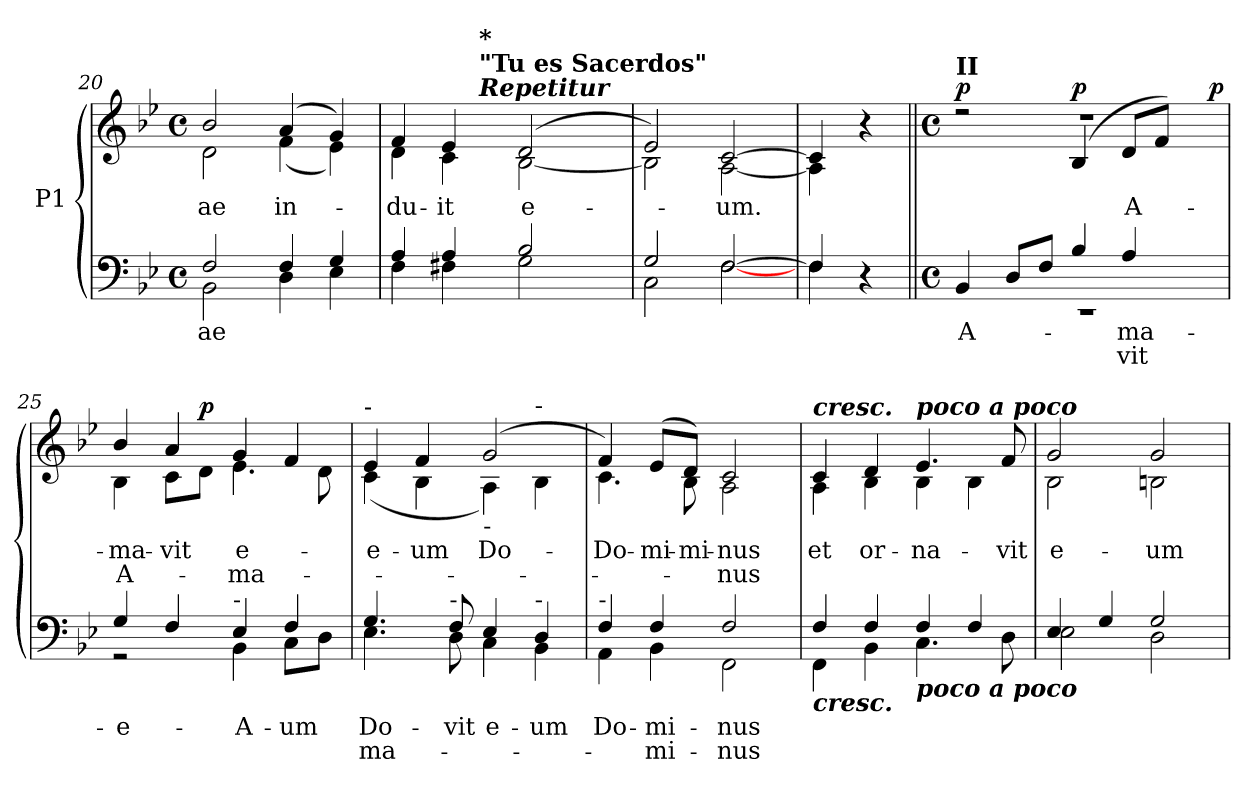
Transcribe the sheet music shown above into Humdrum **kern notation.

**kern	**text	**text	**kern	**text	**text	**dynam
*part1	*part1	*part1	*part1	*part1	*part1	*part1
*staff2	*staff2	*staff2	*staff1	*staff1	*staff1	*staff1/2
*I"P1	*	*	*	*	*	*
*clefF4	*	*	*clefG2	*	*	*
*k[b-e-]	*	*	*k[b-e-]	*	*	*
*B-:	*	*	*B-:	*	*	*
*M4/4	*	*	*M4/4	*	*	*
*met(c)	*	*	*met(c)	*	*	*
=20	=20	=20	=20	=20	=20	=20
!	!LO:LY:b:color=#000000	!	!	!	!	!
*^	*	*	*	*	*	*
!	!	!	!	!	!LO:LY:b:color=#000000	!	!
*	*	*	*	*^	*	*	*
2Fi/	2BB-i\	-ae	.	2b-i/	2di\	-ae	.	.
!	!	!	!	!	!	!LO:LY:b:color=#000000	!	!
4Fi/	4Di\	.	.	(4ai/	(4fi\	in-	.	.
4Gi/	4E-i\	.	.	4gi/)	4e-i\)	.	.	.
*	*	*	*	*v	*v	*	*	*
=21	=21	=21	=21	=21	=21	=21	=21
*	*	*	*	*^	*	*	*
!	!	!	!	!	!	!LO:LY:b:color=#000000	!	!
*	*	*	*	*	*^	*	*	*
4Ai/	4Fi\	.	.	4fi/	4di\	4ryy	-du-	.	.
!	!	!	!	!	!	!	!LO:LY:b:color=#000000	!	!
4Ai/	4F#Xi\	.	.	4e-i/	4ci\	16ryy	-it	.	.
.	.	.	.	.	.	64ryy	.	.	.
.	.	.	.	.	.	256..ryy	.	.	.
!	!	!	!	!	!	!LO:TX:a:Bi:t=Repetitur	!	!	!
!	!	!	!	!	!	!LO:TX:B:t="Tu es Sacerdos"	!	!	!
!	!	!	!	!	!	!LO:TX:Bi:t=*	!	!	!
.	.	.	.	.	.	2ryy	.	.	.
!	!	!	!	!	!	!	!LO:LY:b:color=#000000	!	!
2B-i/	2Gi\	.	.	(2di/	[<2B-i\	.	e-	.	.
.	.	.	.	.	.	8ryy	.	.	.
.	.	.	.	.	.	32ryy	.	.	.
.	.	.	.	.	.	128ryy	.	.	.
.	.	.	.	.	.	1024ryy	.	.	.
*	*	*	*	*	*v	*v	*	*	*
=22	=22	=22	=22	=22	=22	=22	=22	=22
2Gi/	2Ci\	.	.	2e-i/)	2B-i\]	.	.	.
!	!	!	!	!	!	!LO:LY:b:color=#000000	!	!
[>2Fi/	[<2Fi\	.	.	[>2ci/	[<2Ai\	-um.	.	.
=23	=23	=23	=23	=23	=23	=23	=23	=23
4Fi/]	4Fi\	.	.	4ci/]	4Ai\]	.	.	.
4r	4ryy	.	.	4r	4ryy	.	.	.
*	*	*	*	*v	*v	*	*	*
!!LO:PB:g=z
=24||	=24||	=24||	=24||	=24||	=24||	=24||	=24||
*M4/4	*	*	*	*M4/4	*	*	*
*met(c)	*	*	*	*met(c)	*	*	*
*	*	*	*	*^	*	*	*
!	!	!	!	!LO:TX:a:B:t=II	!	!	!	!
!	!	!LO:LY:a:color=#000000	!	!	!	!	!	!
*	*	*	*	*	*^	*	*	*
4BB-i/	1r	A-	.	2r	1r	2ryy	.	.	p
8Di/L	.	.	.	.	.	.	.	.	.
8Fi/J	.	.	.	.	.	.	.	.	.
4B-i/	.	.	.	(4B-i/	.	4ryy	.	.	p
!	!	!LO:LY:a:color=#000000	!LO:LY:a:color=#000000	!	!	!	!	!	!
!	!	!	!	!	!	!	!LO:LY:a:color=#000000	!	!
4Ai/	.	-ma-	-vit	8di/L	.	8ryy	A-	.	.
.	.	.	.	8fi/J)	.	16ryy	.	.	.
.	.	.	.	.	.	32ryy	.	.	.
.	.	.	.	.	.	64ryy	.	.	.
.	.	.	.	.	.	128...ryy	.	.	.
.	.	.	.	.	.	1024ryy	.	.	p
*v	*v	*	*	*	*	*	*	*	*
*	*	*	*v	*v	*v	*	*	*
=25	=25	=25	=25	=25	=25	=25
*^	*	*	*^	*	*	*
*	*	*	*	*	*^	*	*	*
!	!	!LO:LY:a:color=#000000	!	!	!	!	!	!	!
*	*	*	*	*v	*v	*v	*	*	*
*	*	*	*	*^	*	*	*
*	*	*	*	*	*^	*	*	*
!	!	!	!	!	!	!	!LO:LY:a:color=#000000	!LO:LY:b:color=#000000	!
*	*^	*	*	*	*v	*v	*	*	*
4Gi/	2r	4.ryy	e-	.	4b-i/	4B-i\	-ma-	A-	.
!	!	!	!	!	!	!	!LO:LY:a:color=#000000	!	!
4Fi/	.	.	.	.	4ai/	8ci\L	-vit	.	.
.	.	2ryy	.	.	.	8di\J)	.	.	p
!	!	!	!LO:LY:b:color=#000000	!	!	!	!	!	!
!LO:TX:a:t=-	!	!	!	!	!	!	!	!	!
!	!	!	!	!	!	!	!LO:LY:a:color=#000000	!LO:LY:b:color=#000000	!
4E-i/	4BB-i\	.	A-	.	(4gi/	4.e-i\	e-	-ma-	.
!	!	!	!LO:LY:a:color=#000000	!	!	!	!	!	!
4Fi/	8Ci\L	.	-um	.	4fi/	.	.	.	.
.	8Di\J	8ryy	.	.	.	8di\	.	.	.
*v	*v	*v	*	*	*	*	*	*	*
=26	=26	=26	=26	=26	=26	=26	=26
*^	*	*	*	*	*	*	*
*	*^	*	*	*	*	*	*	*
!	!	!	!LO:LY:a:color=#000000	!LO:LY:b:color=#000000	!	!	!	!	!
*	*v	*v	*	*	*	*	*	*	*
*	*^	*	*	*	*	*	*	*
!	!	!	!	!	!LO:TX:a:t=-	!	!	!	!
!	!	!	!	!	!	!	!LO:LY:b:color=#000000	!	!
*	*v	*v	*	*	*	*	*	*	*
4.Gi/	4.E-i\	Do-	-ma-	(4e-i/	(4ci\	e-	.	.
!	!	!	!	!	!	!LO:LY:a:color=#000000	!	!
.	.	.	.	4fi/	4B-i\	-um	.	.
!LO:TX:a:t=-	!	!	!	!	!	!	!	!
!	!	!LO:LY:b:color=#000000	!	!	!	!	!	!
8Fi/	8Di\	-vit	.	.	.	.	.	.
!	!	!LO:LY:b:color=#000000	!	!	!	!	!	!
!	!	!	!	!LO:TX:b:t=-	!	!	!	!
!	!	!	!	!	!	!LO:LY:a:color=#000000	!	!
4E-i/	4Ci\	e-	.	(2gi/	4Ai\)	Do-	.	.
!	!	!	!	!	!LO:TX:a:t=-	!	!	!
!LO:TX:a:t=-	!	!	!	!	!	!	!	!
!	!	!LO:LY:b:color=#000000	!	!	!	!	!	!
4Di/	4BB-i\	-um	.	.	4B-i\	.	.	.
=27	=27	=27	=27	=27	=27	=27	=27	=27
!	!	!LO:LY:b:color=#000000	!	!	!	!	!	!
!LO:TX:a:t=-	!	!	!	!	!	!	!	!
!	!	!	!	!	!	!LO:LY:b:color=#000000	!	!
4Fi/	4AAi\	Do-	.	4fi/)	4.ci\	Do-	.	.
!	!	!LO:LY:a:color=#000000	!LO:LY:b:color=#000000	!	!	!	!	!
!	!	!	!	!	!	!LO:LY:a:color=#000000	!	!
4Fi/	4BB-i\	-mi-	-mi-	(8e-i/L	.	-mi-	.	.
!	!	!	!	!	!	!LO:LY:b:color=#000000	!	!
.	.	.	.	8di/J)	8B-i\	-mi-	.	.
!	!	!LO:LY:a:color=#000000	!LO:LY:b:color=#000000	!	!	!	!	!
!	!	!	!	!	!	!LO:LY:a:color=#000000	!LO:LY:b:color=#000000	!
2Fi/	2FFi\	-nus	-nus	2ci/	2Ai\	-nus	-nus	.
=28	=28	=28	=28	=28	=28	=28	=28	=28
!	!	!	!	!LO:TX:a:Bi:t=cresc.	!	!	!	!
!LO:TX:b:Bi:t=cresc.	!	!	!	!	!	!	!	!
!	!	!	!	!	!	!LO:LY:b:color=#000000	!	!
4Fi/	4FFi\	.	.	4ci/	4Ai\	et	.	.
!	!	!	!	!	!	!LO:LY:b:color=#000000	!	!
4Fi/	4BB-i\	.	.	4di/	4B-i\	or-	.	.
!	!	!	!	!LO:TX:a:Bi:t=poco a poco	!	!	!	!
!LO:TX:b:Bi:t=poco a poco	!	!	!	!	!	!	!	!
!	!	!	!	!	!	!LO:LY:b:color=#000000	!	!
4Fi/	4.Ci\	.	.	4.e-i/	4B-i\	-na-	.	.
4Fi/	.	.	.	.	4B-i\	.	.	.
!	!	!	!	!	!	!LO:LY:b:color=#000000	!	!
.	8Di\	.	.	8fi/	.	-vit	.	.
=29	=29	=29	=29	=29	=29	=29	=29	=29
!	!	!	!	!	!	!LO:LY:b:color=#000000	!	!
4E-i/	2E-i\	.	.	2gi/	2B-i\	e-	.	.
4Gi/	.	.	.	.	.	.	.	.
!	!	!	!	!	!	!LO:LY:b:color=#000000	!	!
2Gi/	2Di\	.	.	2gi/	2Bni\	-um	.	.
*v	*v	*	*	*	*	*	*	*
*	*	*	*v	*v	*	*	*
=	=	=	=	=	=	=
*-	*-	*-	*-	*-	*-	*-
